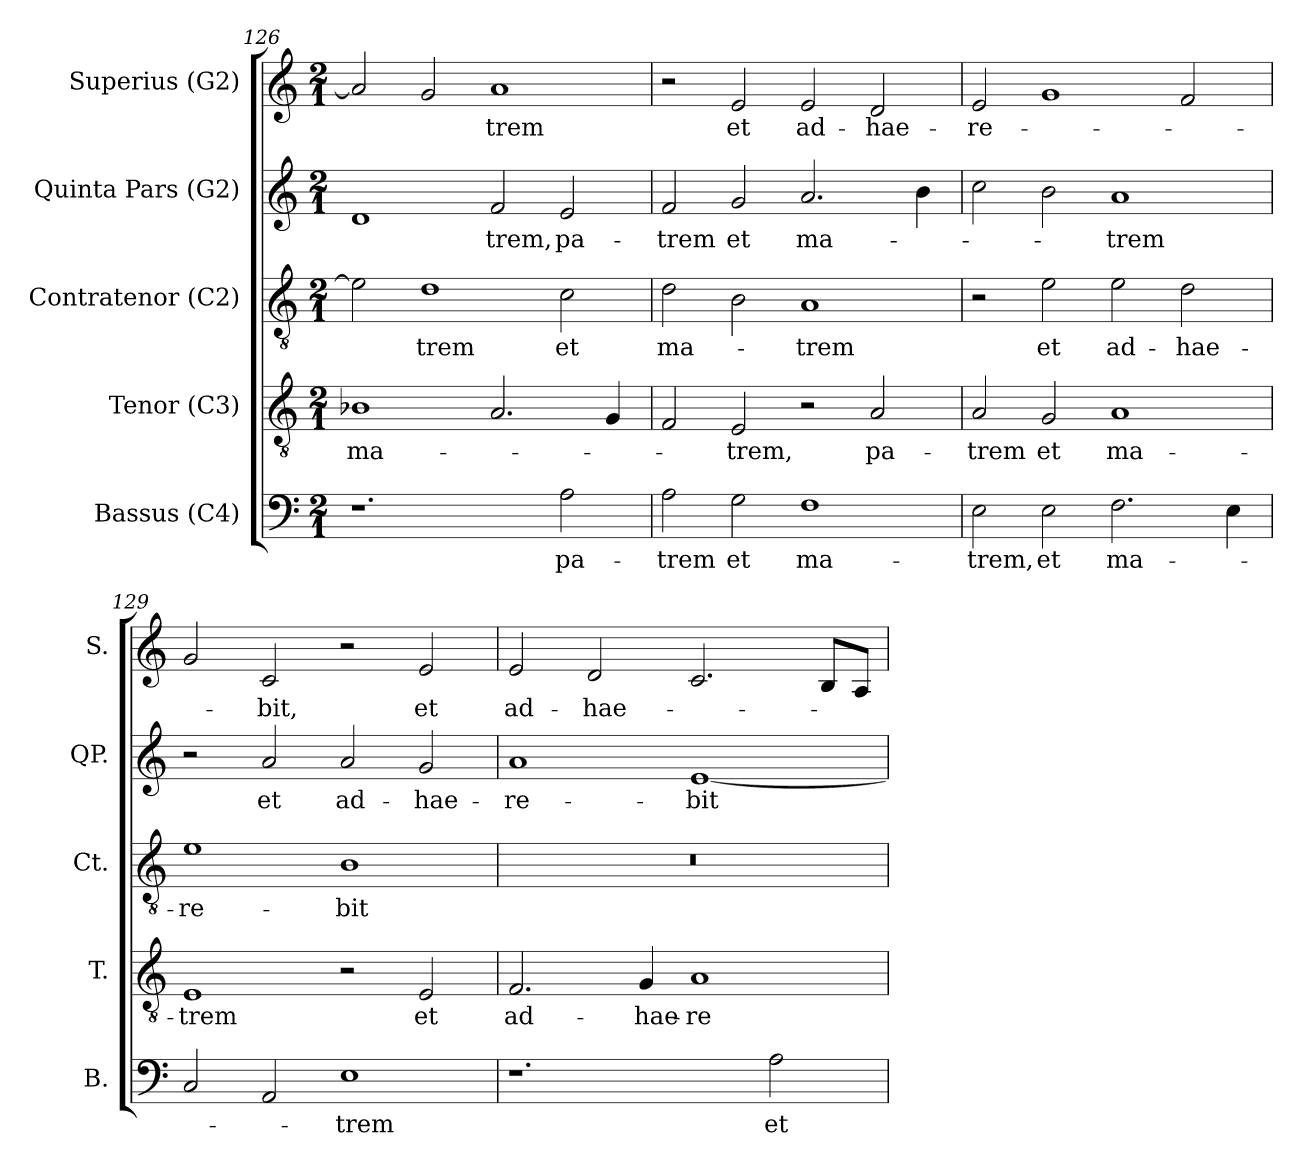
**kern	**text	**kern	**text	**kern	**text	**kern	**text	**kern	**text
*part5	*part5	*part4	*part4	*part3	*part3	*part2	*part2	*part1	*part1
*staff5	*staff5	*staff4	*staff4	*staff3	*staff3	*staff2	*staff2	*staff1	*staff1
*I"Bassus (C4)	*	*I"Tenor (C3)	*	*I"Contratenor (C2)	*	*I"Quinta Pars (G2)	*	*I"Superius (G2)	*
*I'B.	*	*I'T.	*	*I'Ct.	*	*I'QP.	*	*I'S.	*
*clefF4	*	*clefGv2	*	*clefGv2	*	*clefG2	*	*clefG2	*
*	*	*ITrd7c12	*	*ITrd7c12	*	*ITrd7c12	*	*	*
*k[]	*	*k[]	*	*k[]	*	*k[]	*	*k[]	*
*C:	*	*C:	*	*C:	*	*C:	*	*C:	*
*M2/1	*	*M2/1	*	*M2/1	*	*M2/1	*	*M2/1	*
=126	=126	=126	=126	=126	=126	=126	=126	=126	=126
!	!	!	!LO:LY:b:color=#000000	!	!	!	!	!	!
1.r	.	1BB-Xi	ma-	2Ei\]	.	1Di	.	2ai/]	.
!	!	!	!	!	!LO:LY:b:color=#000000	!	!	!	!
.	.	.	.	1Di	-trem	.	.	2gi/	.
!	!	!	!	!	!	!	!LO:LY:b:color=#000000	!	!
!	!	!	!	!	!	!	!	!	!LO:LY:b:color=#000000
.	.	2.AAi/	.	.	.	2Fi/	-trem,	1ai	-trem
!	!LO:LY:b:color=#000000	!	!	!	!	!	!	!	!
!	!	!	!	!	!LO:LY:b:color=#000000	!	!	!	!
!	!	!	!	!	!	!	!LO:LY:b:color=#000000	!	!
2Ai\	pa-	.	.	2Ci\	et	2Ei/	pa-	.	.
.	.	4GGi/	.	.	.	.	.	.	.
!!LO:LB:g=z
=127	=127	=127	=127	=127	=127	=127	=127	=127	=127
!	!LO:LY:b:color=#000000	!	!	!	!	!	!	!	!
!	!	!	!	!	!LO:LY:b:color=#000000	!	!	!	!
!	!	!	!	!	!	!	!LO:LY:b:color=#000000	!	!
2Ai\	-trem	2FFi/	.	2Di\	ma-	2Fi/	-trem	2r	.
!	!LO:LY:b:color=#000000	!	!	!	!	!	!	!	!
!	!	!	!LO:LY:b:color=#000000	!	!	!	!	!	!
!	!	!	!	!	!	!	!LO:LY:b:color=#000000	!	!
!	!	!	!	!	!	!	!	!	!LO:LY:b:color=#000000
2Gi\	et	2EEi/	-trem,	2BBi\	.	2Gi/	et	2ei/	et
!	!LO:LY:b:color=#000000	!	!	!	!	!	!	!	!
!	!	!	!	!	!LO:LY:b:color=#000000	!	!	!	!
!	!	!	!	!	!	!	!LO:LY:b:color=#000000	!	!
!	!	!	!	!	!	!	!	!	!LO:LY:b:color=#000000
1Fi	ma-	2r	.	1AAi	-trem	2.Ai/	ma-	2ei/	ad-
!	!	!	!LO:LY:b:color=#000000	!	!	!	!	!	!
!	!	!	!	!	!	!	!	!	!LO:LY:b:color=#000000
.	.	2AAi/	pa-	.	.	.	.	2di/	-hae-
.	.	.	.	.	.	4Bi\	.	.	.
=128	=128	=128	=128	=128	=128	=128	=128	=128	=128
!	!LO:LY:b:color=#000000	!	!	!	!	!	!	!	!
!	!	!	!LO:LY:b:color=#000000	!	!	!	!	!	!
!	!	!	!	!	!	!	!	!	!LO:LY:b:color=#000000
2Ei\	-trem,	2AAi/	-trem	2r	.	2ci\	.	2ei/	-re-
!	!LO:LY:b:color=#000000	!	!	!	!	!	!	!	!
!	!	!	!LO:LY:b:color=#000000	!	!	!	!	!	!
!	!	!	!	!	!LO:LY:b:color=#000000	!	!	!	!
2Ei\	et	2GGi/	et	2Ei\	et	2Bi\	.	1gi	.
!	!LO:LY:b:color=#000000	!	!	!	!	!	!	!	!
!	!	!	!LO:LY:b:color=#000000	!	!	!	!	!	!
!	!	!	!	!	!LO:LY:b:color=#000000	!	!	!	!
!	!	!	!	!	!	!	!LO:LY:b:color=#000000	!	!
2.Fi\	ma-	1AAi	ma-	2Ei\	ad-	1Ai	-trem	.	.
!	!	!	!	!	!LO:LY:b:color=#000000	!	!	!	!
.	.	.	.	2Di\	-hae-	.	.	2fi/	.
4Ei\	.	.	.	.	.	.	.	.	.
=129	=129	=129	=129	=129	=129	=129	=129	=129	=129
!	!	!	!LO:LY:b:color=#000000	!	!	!	!	!	!
!	!	!	!	!	!LO:LY:b:color=#000000	!	!	!	!
2Ci/	.	1EEi	-trem	1Ei	-re-	2r	.	2gi/	.
!	!	!	!	!	!	!	!LO:LY:b:color=#000000	!	!
!	!	!	!	!	!	!	!	!	!LO:LY:b:color=#000000
2AAi/	.	.	.	.	.	2Ai/	et	2ci/	-bit,
!	!LO:LY:b:color=#000000	!	!	!	!	!	!	!	!
!	!	!	!	!	!LO:LY:b:color=#000000	!	!	!	!
!	!	!	!	!	!	!	!LO:LY:b:color=#000000	!	!
1Ei	-trem	2r	.	1BBi	-bit	2Ai/	ad-	2r	.
!	!	!	!LO:LY:b:color=#000000	!	!	!	!	!	!
!	!	!	!	!	!	!	!LO:LY:b:color=#000000	!	!
!	!	!	!	!	!	!	!	!	!LO:LY:b:color=#000000
.	.	2EEi/	et	.	.	2Gi/	-hae-	2ei/	et
=130	=130	=130	=130	=130	=130	=130	=130	=130	=130
!	!	!	!LO:LY:b:color=#000000	!LO:N:vis=1	!	!	!	!	!
!	!	!	!	!	!	!	!LO:LY:b:color=#000000	!	!
!	!	!	!	!	!	!	!	!	!LO:LY:b:color=#000000
1.r	.	2.FFi/	ad-	0r	.	1Ai	-re-	2ei/	ad-
!	!	!	!	!	!	!	!	!	!LO:LY:b:color=#000000
.	.	.	.	.	.	.	.	2di/	-hae-
!	!	!	!LO:LY:b:color=#000000	!	!	!	!	!	!
.	.	4GGi/	-hae-	.	.	.	.	.	.
!	!	!	!LO:LY:b:color=#000000	!	!	!	!	!	!
!	!	!	!	!	!	!	!LO:LY:b:color=#000000	!	!
.	.	1AAi	-re-	.	.	[1Ei	-bit	2.ci/	.
!	!LO:LY:b:color=#000000	!	!	!	!	!	!	!	!
2Ai\	et	.	.	.	.	.	.	.	.
.	.	.	.	.	.	.	.	8Bi/L	.
.	.	.	.	.	.	.	.	8Ai/J	.
=	=	=	=	=	=	=	=	=	=
*-	*-	*-	*-	*-	*-	*-	*-	*-	*-
